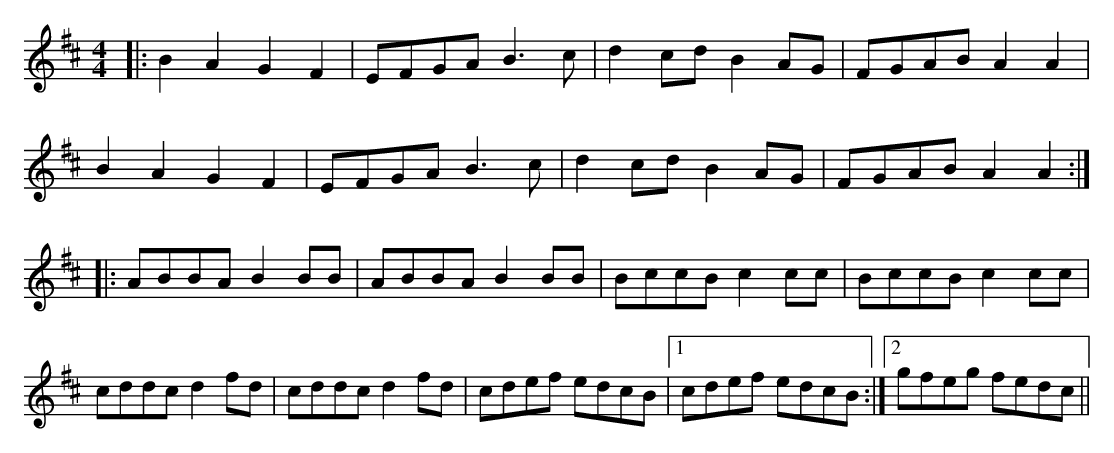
X:1
M:4/4
K:Edor
|:B2A2G2F2|EFGA B3c|d2cd B2AG|FGAB A2A2|
B2A2G2F2|EFGA B3c|d2cd B2AG|FGAB A2A2:|
|:ABBA B2BB|ABBA B2BB|BccB c2cc|BccB c2cc|
cddc d2fd|cddc d2fd|cdef edcB|1 cdef edcB:|2 gfeg fedc||
